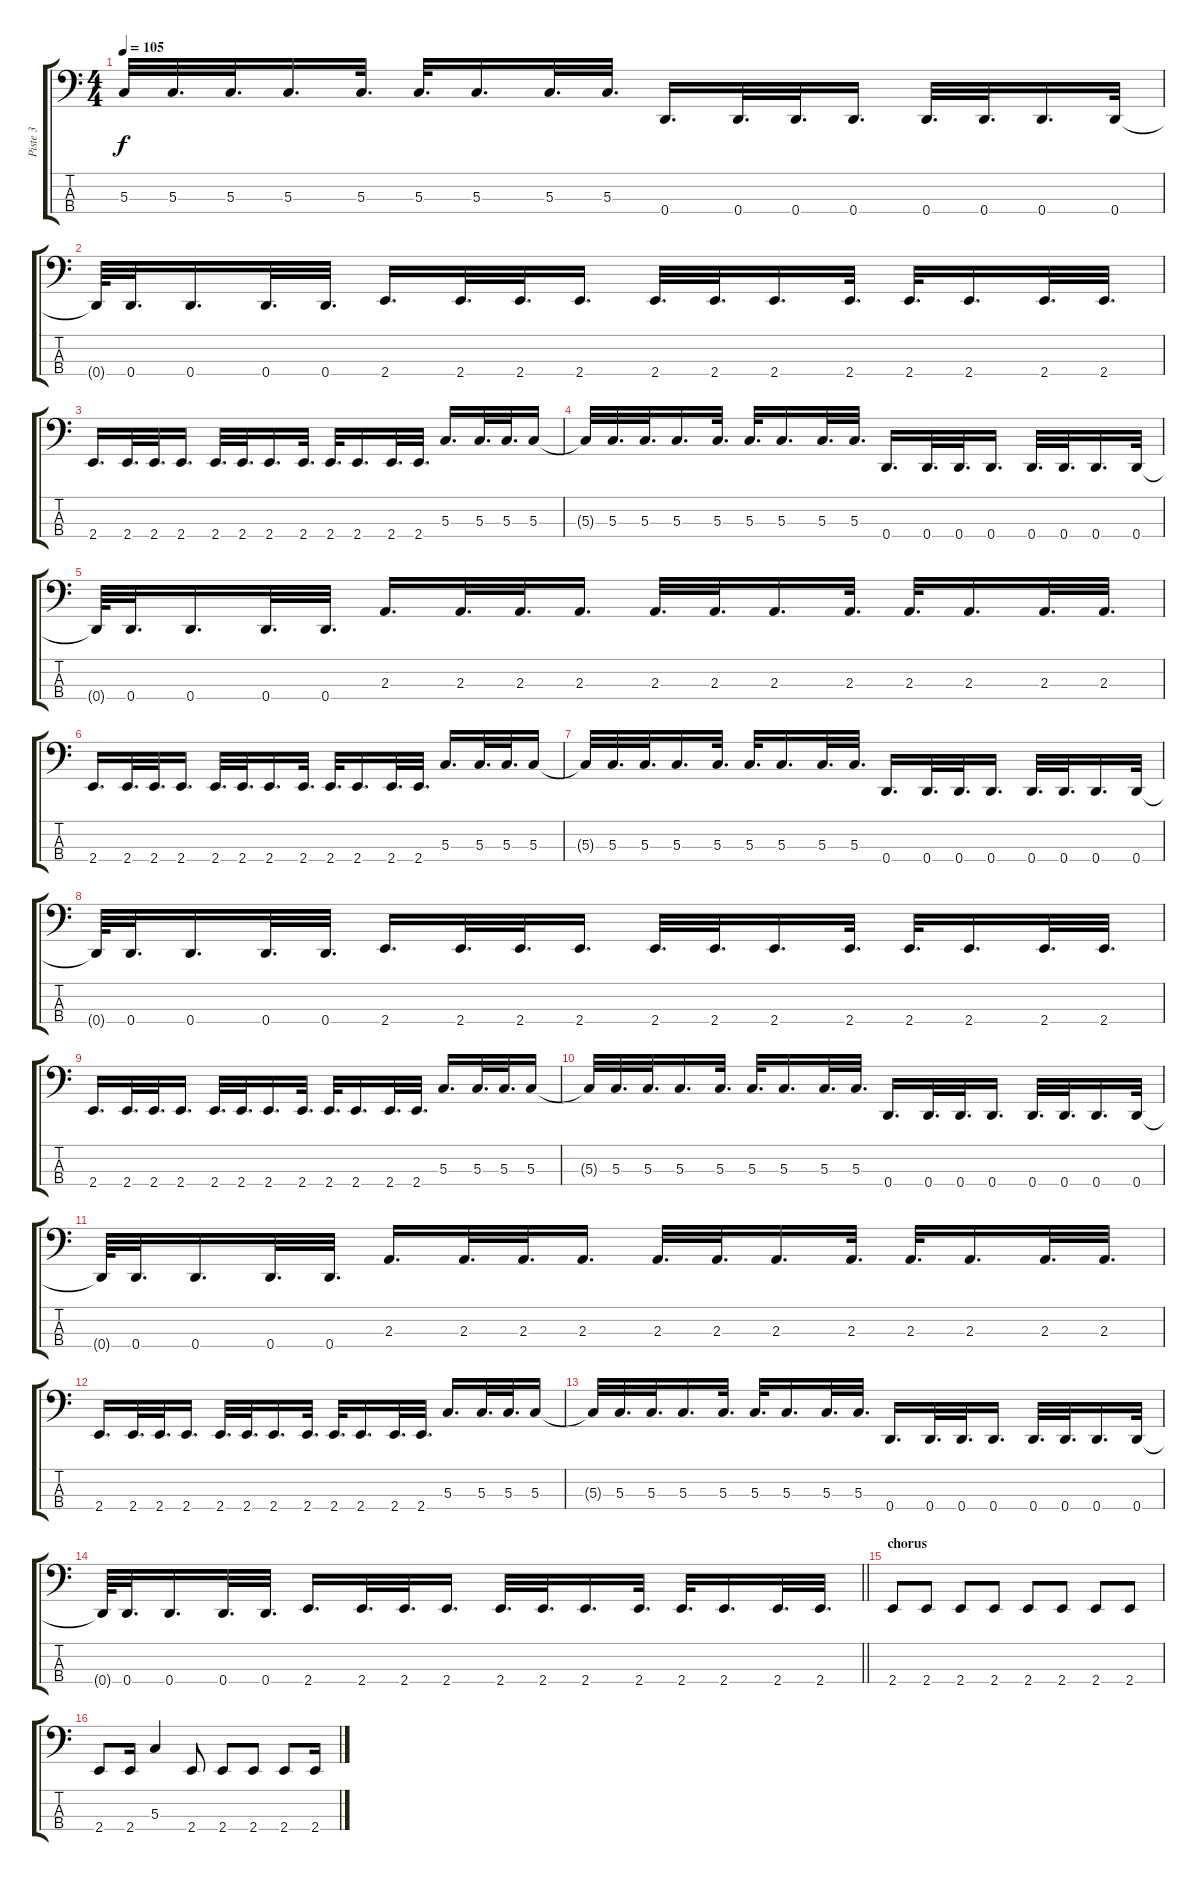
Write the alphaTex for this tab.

\track ("Piste 3" "Piste 3") {instrument electricbassfinger}
\staff {score tabs}
\tuning (F2 C2 G1 D1) {hide}
\ts (4 4)
\tempo 105
\clef f4
\ks c
5.3{t}.32{dy f} 5.3.32{d} 5.3.32{d} 5.3.16{d} 5.3.32{d} 5.3.32{d} 5.3.16{d} 5.3.32{d} 5.3.32{d} 0.4.16{d} 0.4.32{d} 0.4.32{d} 0.4.16{d} 0.4.32{d} 0.4.32{d} 0.4.16{d} 0.4.32 |
0.4{t}.64 0.4.32{d} 0.4.16{d} 0.4.32{d} 0.4.32{d} 2.4.16{d} 2.4.32{d} 2.4.32{d} 2.4.16{d} 2.4.32{d} 2.4.32{d} 2.4.16{d} 2.4.32{d} 2.4.32{d} 2.4.16{d} 2.4.32{d} 2.4.32{d} |
2.4.16{d} 2.4.32{d} 2.4.32{d} 2.4.16{d} 2.4.32{d} 2.4.32{d} 2.4.16{d} 2.4.32{d} 2.4.32{d} 2.4.16{d} 2.4.32{d} 2.4.32{d} 5.3.16{d} 5.3.32{d} 5.3.32{d} 5.3.16 |
5.3{t}.32 5.3.32{d} 5.3.32{d} 5.3.16{d} 5.3.32{d} 5.3.32{d} 5.3.16{d} 5.3.32{d} 5.3.32{d} 0.4.16{d} 0.4.32{d} 0.4.32{d} 0.4.16{d} 0.4.32{d} 0.4.32{d} 0.4.16{d} 0.4.32 |
0.4{t}.64 0.4.32{d} 0.4.16{d} 0.4.32{d} 0.4.32{d} 2.3.16{d} 2.3.32{d} 2.3.32{d} 2.3.16{d} 2.3.32{d} 2.3.32{d} 2.3.16{d} 2.3.32{d} 2.3.32{d} 2.3.16{d} 2.3.32{d} 2.3.32{d} |
2.4.16{d} 2.4.32{d} 2.4.32{d} 2.4.16{d} 2.4.32{d} 2.4.32{d} 2.4.16{d} 2.4.32{d} 2.4.32{d} 2.4.16{d} 2.4.32{d} 2.4.32{d} 5.3.16{d} 5.3.32{d} 5.3.32{d} 5.3.16 |
5.3{t}.32 5.3.32{d} 5.3.32{d} 5.3.16{d} 5.3.32{d} 5.3.32{d} 5.3.16{d} 5.3.32{d} 5.3.32{d} 0.4.16{d} 0.4.32{d} 0.4.32{d} 0.4.16{d} 0.4.32{d} 0.4.32{d} 0.4.16{d} 0.4.32 |
0.4{t}.64 0.4.32{d} 0.4.16{d} 0.4.32{d} 0.4.32{d} 2.4.16{d} 2.4.32{d} 2.4.32{d} 2.4.16{d} 2.4.32{d} 2.4.32{d} 2.4.16{d} 2.4.32{d} 2.4.32{d} 2.4.16{d} 2.4.32{d} 2.4.32{d} |
2.4.16{d} 2.4.32{d} 2.4.32{d} 2.4.16{d} 2.4.32{d} 2.4.32{d} 2.4.16{d} 2.4.32{d} 2.4.32{d} 2.4.16{d} 2.4.32{d} 2.4.32{d} 5.3.16{d} 5.3.32{d} 5.3.32{d} 5.3.16 |
5.3{t}.32 5.3.32{d} 5.3.32{d} 5.3.16{d} 5.3.32{d} 5.3.32{d} 5.3.16{d} 5.3.32{d} 5.3.32{d} 0.4.16{d} 0.4.32{d} 0.4.32{d} 0.4.16{d} 0.4.32{d} 0.4.32{d} 0.4.16{d} 0.4.32 |
0.4{t}.64 0.4.32{d} 0.4.16{d} 0.4.32{d} 0.4.32{d} 2.3.16{d} 2.3.32{d} 2.3.32{d} 2.3.16{d} 2.3.32{d} 2.3.32{d} 2.3.16{d} 2.3.32{d} 2.3.32{d} 2.3.16{d} 2.3.32{d} 2.3.32{d} |
2.4.16{d} 2.4.32{d} 2.4.32{d} 2.4.16{d} 2.4.32{d} 2.4.32{d} 2.4.16{d} 2.4.32{d} 2.4.32{d} 2.4.16{d} 2.4.32{d} 2.4.32{d} 5.3.16{d} 5.3.32{d} 5.3.32{d} 5.3.16 |
5.3{t}.32 5.3.32{d} 5.3.32{d} 5.3.16{d} 5.3.32{d} 5.3.32{d} 5.3.16{d} 5.3.32{d} 5.3.32{d} 0.4.16{d} 0.4.32{d} 0.4.32{d} 0.4.16{d} 0.4.32{d} 0.4.32{d} 0.4.16{d} 0.4.32 |
\barLineRight lightlight
0.4{t}.64 0.4.32{d} 0.4.16{d} 0.4.32{d} 0.4.32{d} 2.4.16{d} 2.4.32{d} 2.4.32{d} 2.4.16{d} 2.4.32{d} 2.4.32{d} 2.4.16{d} 2.4.32{d} 2.4.32{d} 2.4.16{d} 2.4.32{d} 2.4.32{d} |
\section ("" "chorus")
2.4.8 2.4.8 2.4.8 2.4.8 2.4.8 2.4.8 2.4.8 2.4.8 |
2.4.8 2.4.16 5.3.4 2.4.8 2.4.8 2.4.8 2.4.8 2.4.16
